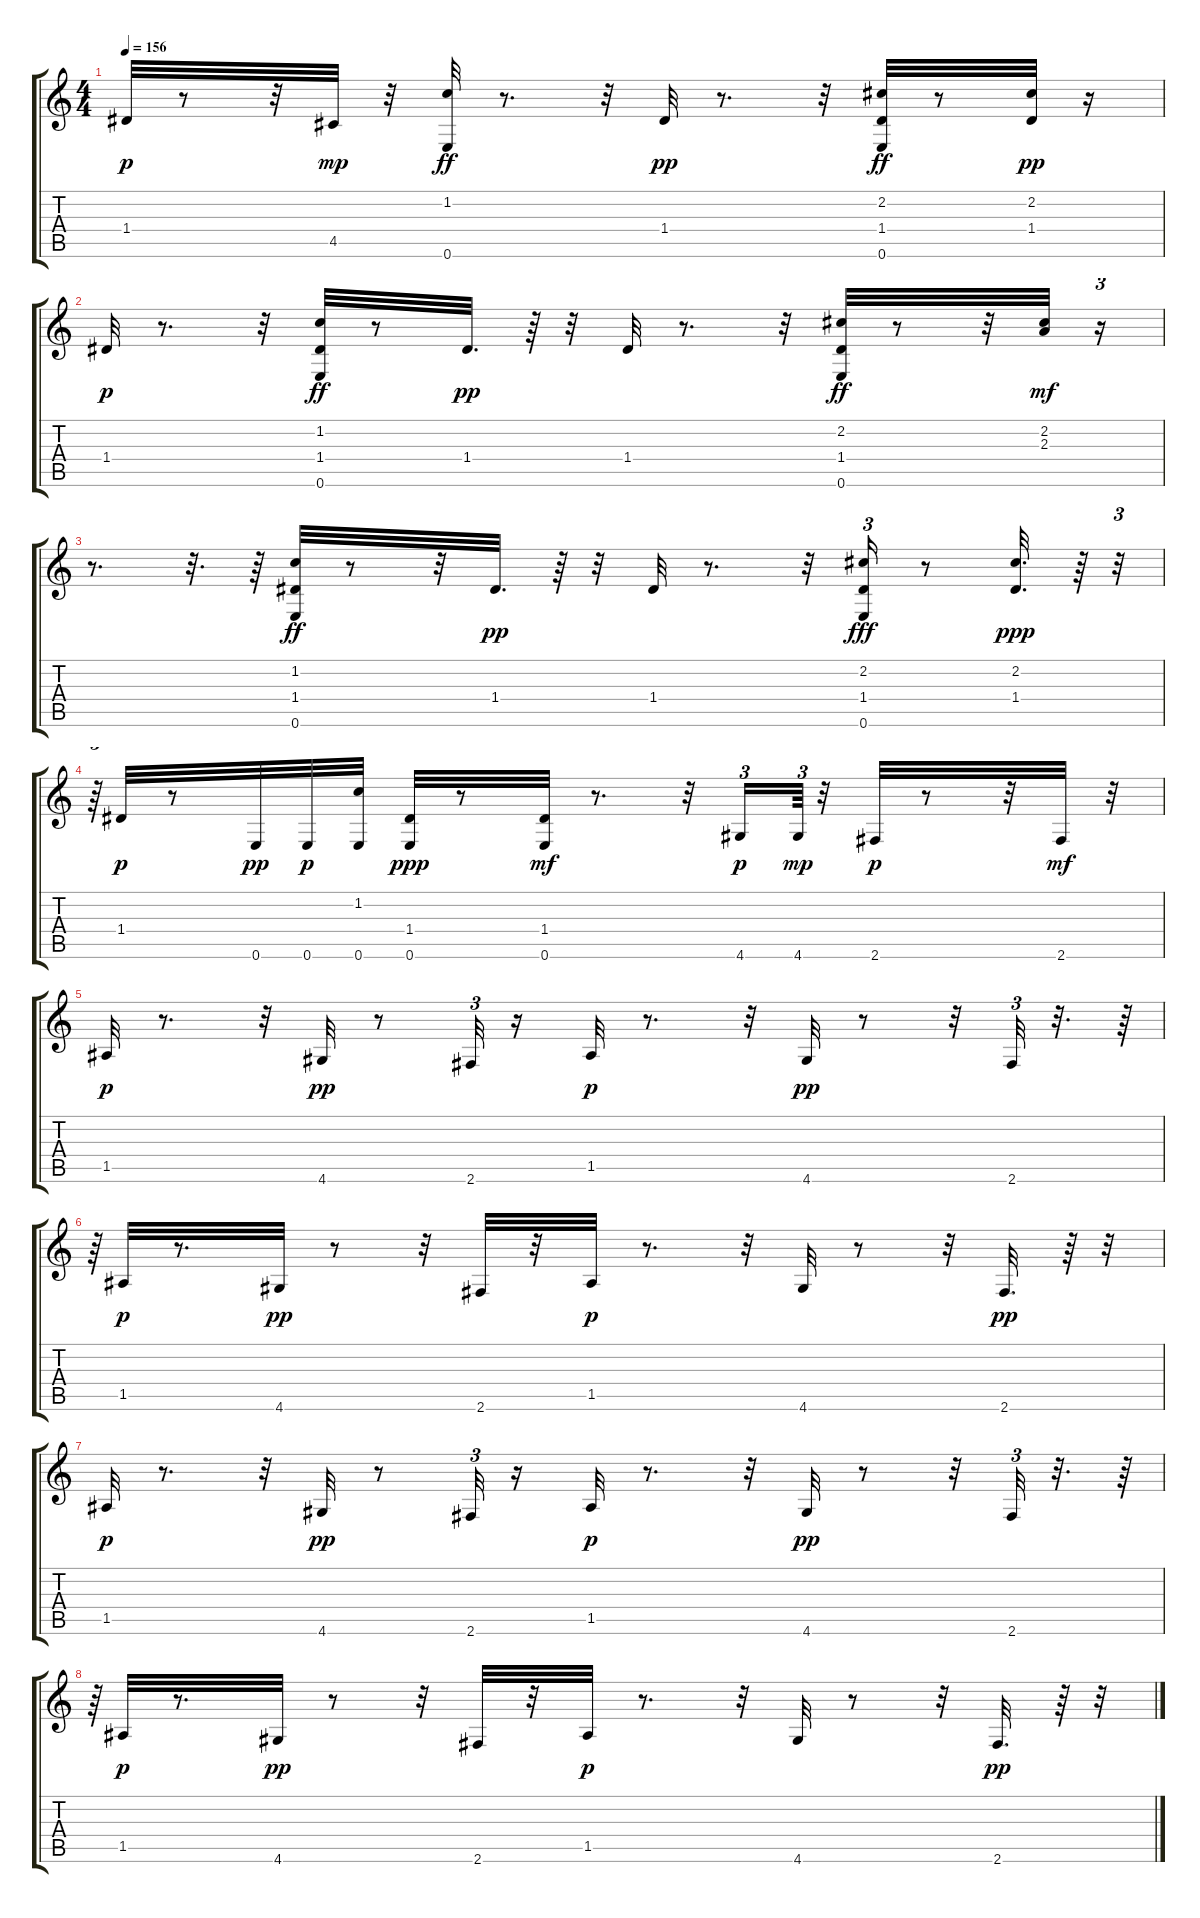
\track "" {instrument acousticguitarsteel}
\staff {score tabs}
\tuning (E4 B3 G3 D3 A2 E2) {hide}
\ts (4 4)
\tempo 156
\clef g2
\ks c
1.4.32{dy p} r.8 r.32 4.5.32{dy mp} r.32 (1.2 0.6).32{dy ff} r.8{d} r.32 1.4.32{dy pp} r.8{d} r.32 (2.2 1.4 0.6).32{dy ff} r.8 (2.2 1.4).32{dy pp} r.16 |
1.4.32{dy p} r.8{d} r.32 (1.2 1.4 0.6).32{dy ff} r.8 1.4.32{d dy pp} r.64 r.32 1.4.32 r.8{d} r.32 (2.2 1.4 0.6).32{dy ff} r.8 r.32 (2.2 2.3).32{dy mf} r.16{tu (3 2)} |
r.8{d} r.32{d} r.64 (1.2 1.4 0.6).32{dy ff} r.8 r.32 1.4.32{d dy pp} r.64 r.32 1.4.32 r.8{d} r.32 (2.2 1.4 0.6).16{tu (3 2) dy fff} r.8 (2.2 1.4).32{d dy ppp} r.64 r.32{tu (3 2)} |
r.64{tu (3 2)} 1.4.32{dy p} r.8 0.6.32{dy pp} 0.6.32{dy p} (1.2 0.6).32 (1.4 0.6).32{dy ppp} r.8 (1.4 0.6).32{dy mf} r.8{d} r.32 4.6.16{tu (3 2) dy p} 4.6.64{tu (3 2) dy mp} r.32 2.6.32{dy p} r.8 r.32 2.6.32{dy mf} r.32 |
1.5.32{dy p} r.8{d} r.32 4.6.32{dy pp} r.8 2.6.32{tu (3 2)} r.16 1.5.32{dy p} r.8{d} r.32 4.6.32{dy pp} r.8 r.32 2.6.32{tu (3 2)} r.32{d} r.64 |
r.64{tu (3 2)} 1.5.32{dy p} r.8{d} 4.6.32{dy pp} r.8 r.32 2.6.32 r.32 1.5.32{dy p} r.8{d} r.32 4.6.32 r.8 r.32 2.6.32{d dy pp} r.64 r.32 |
1.5.32{dy p} r.8{d} r.32 4.6.32{dy pp} r.8 2.6.32{tu (3 2)} r.16 1.5.32{dy p} r.8{d} r.32 4.6.32{dy pp} r.8 r.32 2.6.32{tu (3 2)} r.32{d} r.64 |
r.64{tu (3 2)} 1.5.32{dy p} r.8{d} 4.6.32{dy pp} r.8 r.32 2.6.32 r.32 1.5.32{dy p} r.8{d} r.32 4.6.32 r.8 r.32 2.6.32{d dy pp} r.64 r.32
